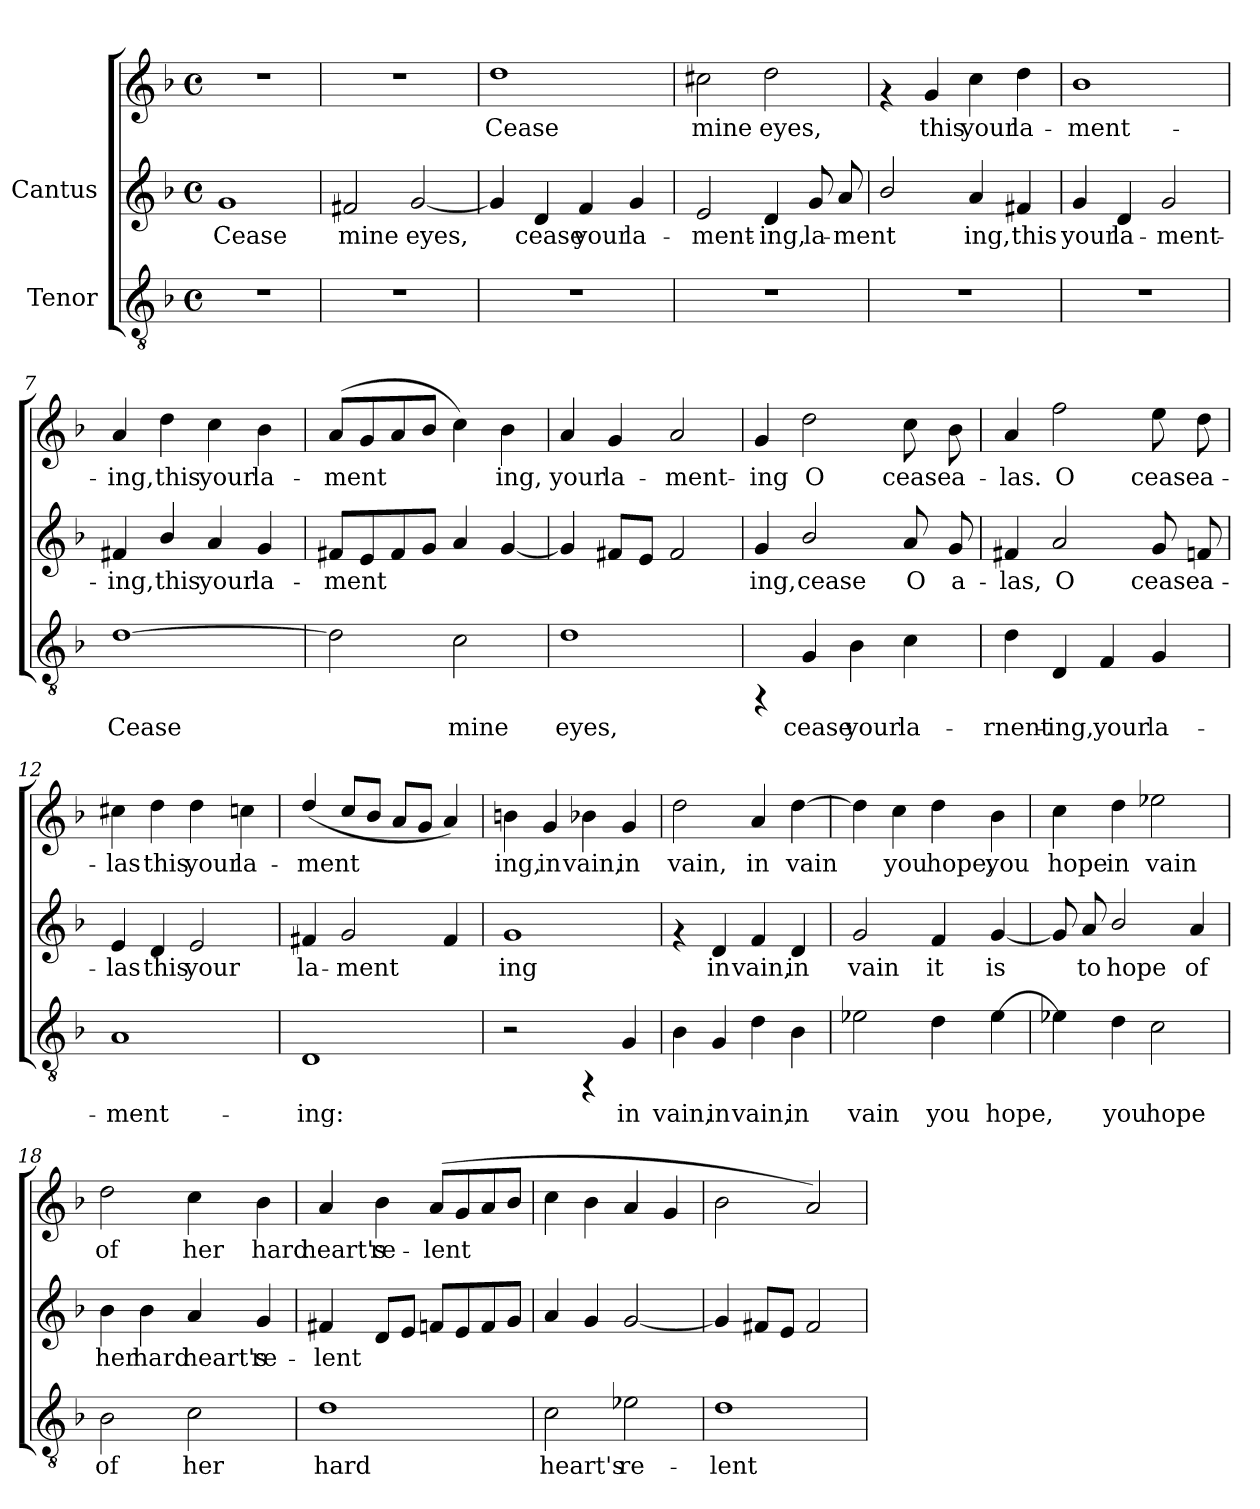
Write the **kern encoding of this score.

**kern	**text	**kern	**text	**kern	**text
*part2	*part2	*part1	*part1	*part1	*part1
*staff3	*staff3	*staff2	*staff2	*staff1	*staff1
*I"Tenor	*	*I"Cantus	*	*	*
!!LO:PB:g=z
*stria5	*	*stria5	*	*stria5	*
*clefGv2	*	*clefG2	*	*clefG2	*
*k[b-]	*	*k[b-]	*	*k[b-]	*
*F:	*	*F:	*	*F:	*
*M4/4	*	*M4/4	*	*M4/4	*
*met(c)	*	*met(c)	*	*met(c)	*
*MM132	*	*MM132	*	*MM132	*
=1	=1	=1	=1	=1	=1
!	!	!	!LO:LY:b:cj	!	!
1r	.	1g	Cease	1r	.
=2	=2	=2	=2	=2	=2
!	!	!	!LO:LY:b:cj	!	!
1r	.	2f#X/	mine	1r	.
!	!	!	!LO:LY:b:cj	!	!
.	.	[<2g/	eyes,	.	.
=3	=3	=3	=3	=3	=3
!	!	!	!LO:LY:b:cj	!	!LO:LY:b
1r	.	4g/]	.	1dd	Cease
!	!	!	!LO:LY:b:cj	!	!
.	.	4d/	cease	.	.
!	!	!	!LO:LY:b:cj	!	!
.	.	4f/	your	.	.
!	!	!	!LO:LY:b:cj	!	!
.	.	4g/	la-	.	.
=4	=4	=4	=4	=4	=4
!	!	!	!LO:LY:b:cj	!	!LO:LY:b
1r	.	2e/	ment-	2cc#X\	-mine
!	!	!	!LO:LY:b:cj	!	!LO:LY:b
.	.	4d/	-ing,	2dd\	eyes,
!	!	!	!LO:LY:b:cj	!	!
.	.	8g/	la-	.	.
!	!	!	!LO:LY:b:cj	!	!
.	.	8a/	-ment-	.	.
=5	=5	=5	=5	=5	=5
!	!	!	!LO:LY:b:cj	!	!
1r	.	2b-/	-	4rf	.
!	!	!	!	!	!LO:LY:b
.	.	.	.	4g/	-this
!	!	!	!LO:LY:b:cj	!	!LO:LY:b
.	.	4a/	ing,	4cc\	your
!	!	!	!LO:LY:b:cj	!	!LO:LY:b
.	.	4f#X/	this	4dd\	la-
!!LO:LB:g=z
=6	=6	=6	=6	=6	=6
!	!	!	!LO:LY:b:cj	!	!LO:LY:b
1r	.	4g/	-your	1b-	ment-
!	!	!	!LO:LY:b:cj	!	!
.	.	4d/	la-	.	.
!	!	!	!LO:LY:b:cj	!	!
.	.	2g/	-ment-	.	.
=7	=7	=7	=7	=7	=7
!	!LO:LY:b:cj	!	!LO:LY:b:cj	!	!LO:LY:b
[>1d	Cease	4f#X/	-ing,	4a/	-ing,
!	!	!	!LO:LY:b:cj	!	!LO:LY:b
.	.	4b-/	this	4dd\	this
!	!	!	!LO:LY:b:cj	!	!LO:LY:b
.	.	4a/	your	4cc\	your
!	!	!	!LO:LY:b:cj	!	!LO:LY:b
.	.	4g/	la-	4b-\	la-
=8	=8	=8	=8	=8	=8
!	!LO:LY:b:cj	!	!LO:LY:b:cj	!	!LO:LY:b
2d\]	.	8f#X/L	ment-	(<8a/L	-ment-
!	!	!	!LO:LY:b:cj	!	!LO:LY:b
.	.	8e/	--	8g/	-
!	!	!	!LO:LY:b:cj	!	!LO:LY:b
.	.	8f#/	--	8a/	.
!	!	!	!LO:LY:b:cj	!	!LO:LY:b
.	.	8g/J	--	8b-/J	.
!	!LO:LY:b:cj	!	!LO:LY:b:cj	!	!LO:LY:b
2c\	mine	4a/	--	4cc\)	.
!	!	!	!LO:LY:b:cj	!	!LO:LY:b
.	.	[<4g/	--	4b-\	ing,
=9	=9	=9	=9	=9	=9
!	!LO:LY:b:cj	!	!	!	!LO:LY:b
1d	eyes,	4g/]	.	4a/	-your
!	!	!	!	!	!LO:LY:b
.	.	8f#X/L	.	4g/	la-
.	.	8e/J	.	.	.
!	!	!	!	!	!LO:LY:b
.	.	2f#/	.	2a/	-ment-
=10	=10	=10	=10	=10	=10
!	!	!	!LO:LY:b:cj	!	!LO:LY:b
4rFF	.	4g/	-ing,	4g/	-ing
!	!LO:LY:b:cj	!	!LO:LY:b:cj	!	!LO:LY:b
4G/	cease	2b-/	cease	2dd\	O
!	!LO:LY:b:cj	!	!	!	!
4B-\	your	.	.	.	.
!	!LO:LY:b:cj	!	!LO:LY:b:cj	!	!LO:LY:b
4c\	la-	8a/	O	8cc\	cease
!	!	!	!LO:LY:b:cj	!	!LO:LY:b
.	.	8g/	a-	8b-\	a-
!!LO:LB:g=z
=11	=11	=11	=11	=11	=11
!	!LO:LY:b:cj	!	!LO:LY:b:cj	!	!LO:LY:b
4d\	-rnent-	4f#X/	-las,	4a/	-las.
!	!LO:LY:b:cj	!	!LO:LY:b:cj	!	!LO:LY:b
4D/	-ing,	2a/	O	2ff\	O
!	!LO:LY:b:cj	!	!	!	!
4F/	your	.	.	.	.
!	!LO:LY:b:cj	!	!LO:LY:b:cj	!	!LO:LY:b
4G/	la-	8g/	cease	8ee\	cease
!	!	!	!LO:LY:b:cj	!	!LO:LY:b
.	.	8fn/	a-	8dd\	a-
=12	=12	=12	=12	=12	=12
!	!LO:LY:b:cj	!	!LO:LY:b:cj	!	!LO:LY:b
1A	-ment-	4e/	-las	4cc#X\	-las
!	!	!	!LO:LY:b:cj	!	!LO:LY:b
.	.	4d/	this	4dd\	this
!	!	!	!LO:LY:b:cj	!	!LO:LY:b
.	.	2e/	your	4dd\	your
!	!	!	!	!	!LO:LY:b
.	.	.	.	4ccn\	la-
=13	=13	=13	=13	=13	=13
!	!LO:LY:b:cj	!	!LO:LY:b:cj	!	!LO:LY:b
1D	-ing:	4f#X/	-la-	(<4dd/	ment-
!	!	!	!LO:LY:b:cj	!	!LO:LY:b
.	.	2g/	-ment-	8cc/L	--
!	!	!	!	!	!LO:LY:b
.	.	.	.	8b-/J	--
!	!	!	!	!	!LO:LY:b
.	.	.	.	8a/L	--
!	!	!	!	!	!LO:LY:b
.	.	.	.	8g/J	--
!	!	!	!LO:LY:b:cj	!	!LO:LY:b
.	.	4f#/	--	4a/)	--
=14	=14	=14	=14	=14	=14
!	!	!	!LO:LY:b:cj	!	!LO:LY:b
2r	.	1g	ing	4bn\	-ing,
!	!	!	!	!	!LO:LY:b
.	.	.	.	4g/	in
!	!	!	!	!	!LO:LY:b
4rFF	.	.	.	4b-X\	vain,
!	!LO:LY:b:cj	!	!	!	!LO:LY:b
4G/	in	.	.	4g/	in
!!LO:LB:g=z
=15	=15	=15	=15	=15	=15
!	!LO:LY:b:cj	!	!	!	!LO:LY:b
4B-\	vain,	4rf	.	2dd\	vain,
!	!LO:LY:b:cj	!	!LO:LY:b:cj	!	!
4G/	in	4d/	in	.	.
!	!LO:LY:b:cj	!	!LO:LY:b:cj	!	!LO:LY:b
4d\	vain,	4f/	vain,	4a/	in
!	!LO:LY:b:cj	!	!LO:LY:b:cj	!	!LO:LY:b
4B-\	in	4d/	in	[>4dd\	vain
=16	=16	=16	=16	=16	=16
!	!LO:LY:b:cj	!	!LO:LY:b:cj	!	!LO:LY:b
2e-X\	vain	2g/	vain	4dd\]	.
!	!	!	!	!	!LO:LY:b
.	.	.	.	4cc\	you
!	!LO:LY:b:cj	!	!LO:LY:b:cj	!	!LO:LY:b
4d\	you	4f/	it	4dd\	hope,
!	!LO:LY:b:cj	!	!LO:LY:b:cj	!	!LO:LY:b
[>4e-\	hope,	[<4g/	is	4b-\	you
=17	=17	=17	=17	=17	=17
!	!LO:LY:b:cj	!	!LO:LY:b:cj	!	!LO:LY:b
4e-X\]	.	8g/]	.	4cc\	hope
!	!	!	!LO:LY:b:cj	!	!
.	.	8a/	to	.	.
!	!LO:LY:b:cj	!	!LO:LY:b:cj	!	!LO:LY:b
4d\	you	2b-/	hope	4dd\	in
!	!LO:LY:b:cj	!	!	!	!LO:LY:b
2c\	hope	.	.	2ee-X\	vain
!	!	!	!LO:LY:b:cj	!	!
.	.	4a/	of	.	.
=18	=18	=18	=18	=18	=18
!	!LO:LY:b:cj	!	!LO:LY:b:cj	!	!LO:LY:b
2B-\	of	4b-\	her	2dd\	of
!	!	!	!LO:LY:b:cj	!	!
.	.	4b-\	hard	.	.
!	!LO:LY:b:cj	!	!LO:LY:b:cj	!	!LO:LY:b
2c\	her	4a/	heart's	4cc\	her
!	!	!	!LO:LY:b:cj	!	!LO:LY:b
.	.	4g/	re-	4b-\	hard
!!LO:LB:g=z
=19	=19	=19	=19	=19	=19
!	!LO:LY:b:cj	!	!LO:LY:b:cj	!	!LO:LY:b
1d	hard	4f#X/	-lent-	4a/	-heart's
!	!	!	!LO:LY:b:cj	!	!LO:LY:b
.	.	8d/L	--	4b-\	re-
!	!	!	!LO:LY:b:cj	!	!
.	.	8e/J	--	.	.
!	!	!	!LO:LY:b:cj	!	!LO:LY:b
.	.	8fn/L	--	(<8a/L	-lent-
!	!	!	!LO:LY:b:cj	!	!LO:LY:b
.	.	8e/	--	8g/	--
!	!	!	!LO:LY:b:cj	!	!LO:LY:b
.	.	8f/	--	8a/	--
!	!	!	!LO:LY:b:cj	!	!LO:LY:b
.	.	8g/J	--	8b-/J	--
=20	=20	=20	=20	=20	=20
!	!LO:LY:b:cj	!	!	!	!
2c\	heart's	4a/	.	4cc\	.
.	.	4g/	.	4b-\	.
!	!LO:LY:b:cj	!	!	!	!
2e-X\	re-	[<2g/	.	4a/	.
.	.	.	.	4g/	.
=21	=21	=21	=21	=21	=21
!	!LO:LY:b:cj	!	!	!	!
1d	-lent-	4g/]	.	2b-\	.
.	.	8f#X/L	.	.	.
.	.	8e/J	.	.	.
.	.	2f#/	.	2a/)	.
=	=	=	=	=	=
*-	*-	*-	*-	*-	*-
